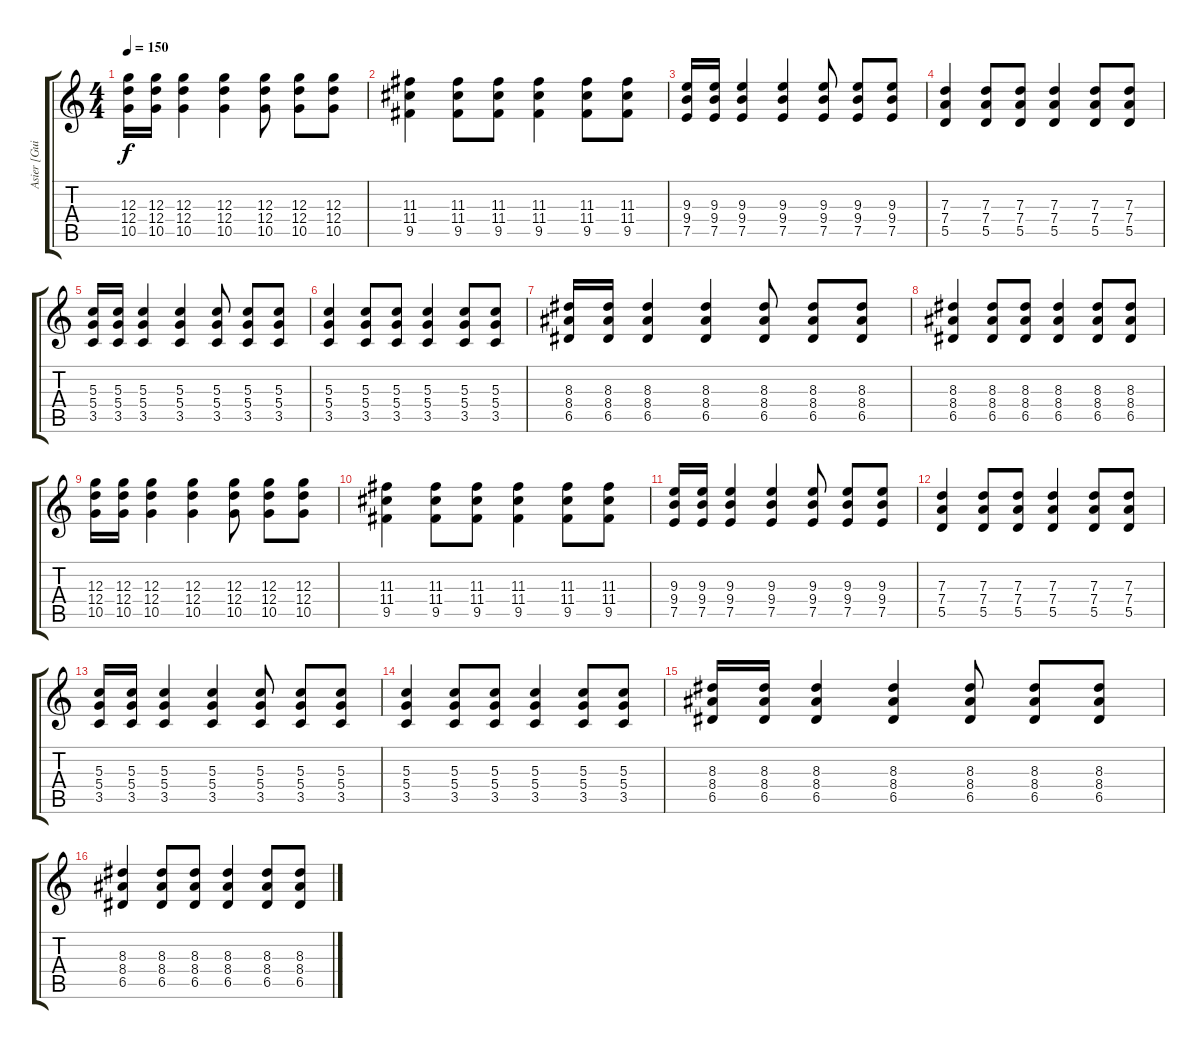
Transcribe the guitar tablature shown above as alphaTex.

\track ("Asier [Guitarra]" "Asier [Gui") {instrument acousticguitarsteel}
\staff {score tabs}
\tuning (E4 B3 G3 D3 A2 E2) {hide}
\ts (4 4)
\tempo 150
\clef g2
\ks c
(12.3 12.4 10.5).16{dy f} (12.3 12.4 10.5).16 (12.3 12.4 10.5).4 (12.3 12.4 10.5).4 (12.3 12.4 10.5).8 (12.3 12.4 10.5).8 (12.3 12.4 10.5).8 |
(11.3 11.4 9.5).4 (11.3 11.4 9.5).8 (11.3 11.4 9.5).8 (11.3 11.4 9.5).4 (11.3 11.4 9.5).8 (11.3 11.4 9.5).8 |
(9.3 9.4 7.5).16 (9.3 9.4 7.5).16 (9.3 9.4 7.5).4 (9.3 9.4 7.5).4 (9.3 9.4 7.5).8 (9.3 9.4 7.5).8 (9.3 9.4 7.5).8 |
(7.3 7.4 5.5).4 (7.3 7.4 5.5).8 (7.3 7.4 5.5).8 (7.3 7.4 5.5).4 (7.3 7.4 5.5).8 (7.3 7.4 5.5).8 |
(5.3 5.4 3.5).16 (5.3 5.4 3.5).16 (5.3 5.4 3.5).4 (5.3 5.4 3.5).4 (5.3 5.4 3.5).8 (5.3 5.4 3.5).8 (5.3 5.4 3.5).8 |
(5.3 5.4 3.5).4 (5.3 5.4 3.5).8 (5.3 5.4 3.5).8 (5.3 5.4 3.5).4 (5.3 5.4 3.5).8 (5.3 5.4 3.5).8 |
(8.3 8.4 6.5).16 (8.3 8.4 6.5).16 (8.3 8.4 6.5).4 (8.3 8.4 6.5).4 (8.3 8.4 6.5).8 (8.3 8.4 6.5).8 (8.3 8.4 6.5).8 |
(8.3 8.4 6.5).4 (8.3 8.4 6.5).8 (8.3 8.4 6.5).8 (8.3 8.4 6.5).4 (8.3 8.4 6.5).8 (8.3 8.4 6.5).8 |
(12.3 12.4 10.5).16 (12.3 12.4 10.5).16 (12.3 12.4 10.5).4 (12.3 12.4 10.5).4 (12.3 12.4 10.5).8 (12.3 12.4 10.5).8 (12.3 12.4 10.5).8 |
(11.3 11.4 9.5).4 (11.3 11.4 9.5).8 (11.3 11.4 9.5).8 (11.3 11.4 9.5).4 (11.3 11.4 9.5).8 (11.3 11.4 9.5).8 |
(9.3 9.4 7.5).16 (9.3 9.4 7.5).16 (9.3 9.4 7.5).4 (9.3 9.4 7.5).4 (9.3 9.4 7.5).8 (9.3 9.4 7.5).8 (9.3 9.4 7.5).8 |
(7.3 7.4 5.5).4 (7.3 7.4 5.5).8 (7.3 7.4 5.5).8 (7.3 7.4 5.5).4 (7.3 7.4 5.5).8 (7.3 7.4 5.5).8 |
(5.3 5.4 3.5).16 (5.3 5.4 3.5).16 (5.3 5.4 3.5).4 (5.3 5.4 3.5).4 (5.3 5.4 3.5).8 (5.3 5.4 3.5).8 (5.3 5.4 3.5).8 |
(5.3 5.4 3.5).4 (5.3 5.4 3.5).8 (5.3 5.4 3.5).8 (5.3 5.4 3.5).4 (5.3 5.4 3.5).8 (5.3 5.4 3.5).8 |
(8.3 8.4 6.5).16 (8.3 8.4 6.5).16 (8.3 8.4 6.5).4 (8.3 8.4 6.5).4 (8.3 8.4 6.5).8 (8.3 8.4 6.5).8 (8.3 8.4 6.5).8 |
(8.3 8.4 6.5).4 (8.3 8.4 6.5).8 (8.3 8.4 6.5).8 (8.3 8.4 6.5).4 (8.3 8.4 6.5).8 (8.3 8.4 6.5).8
